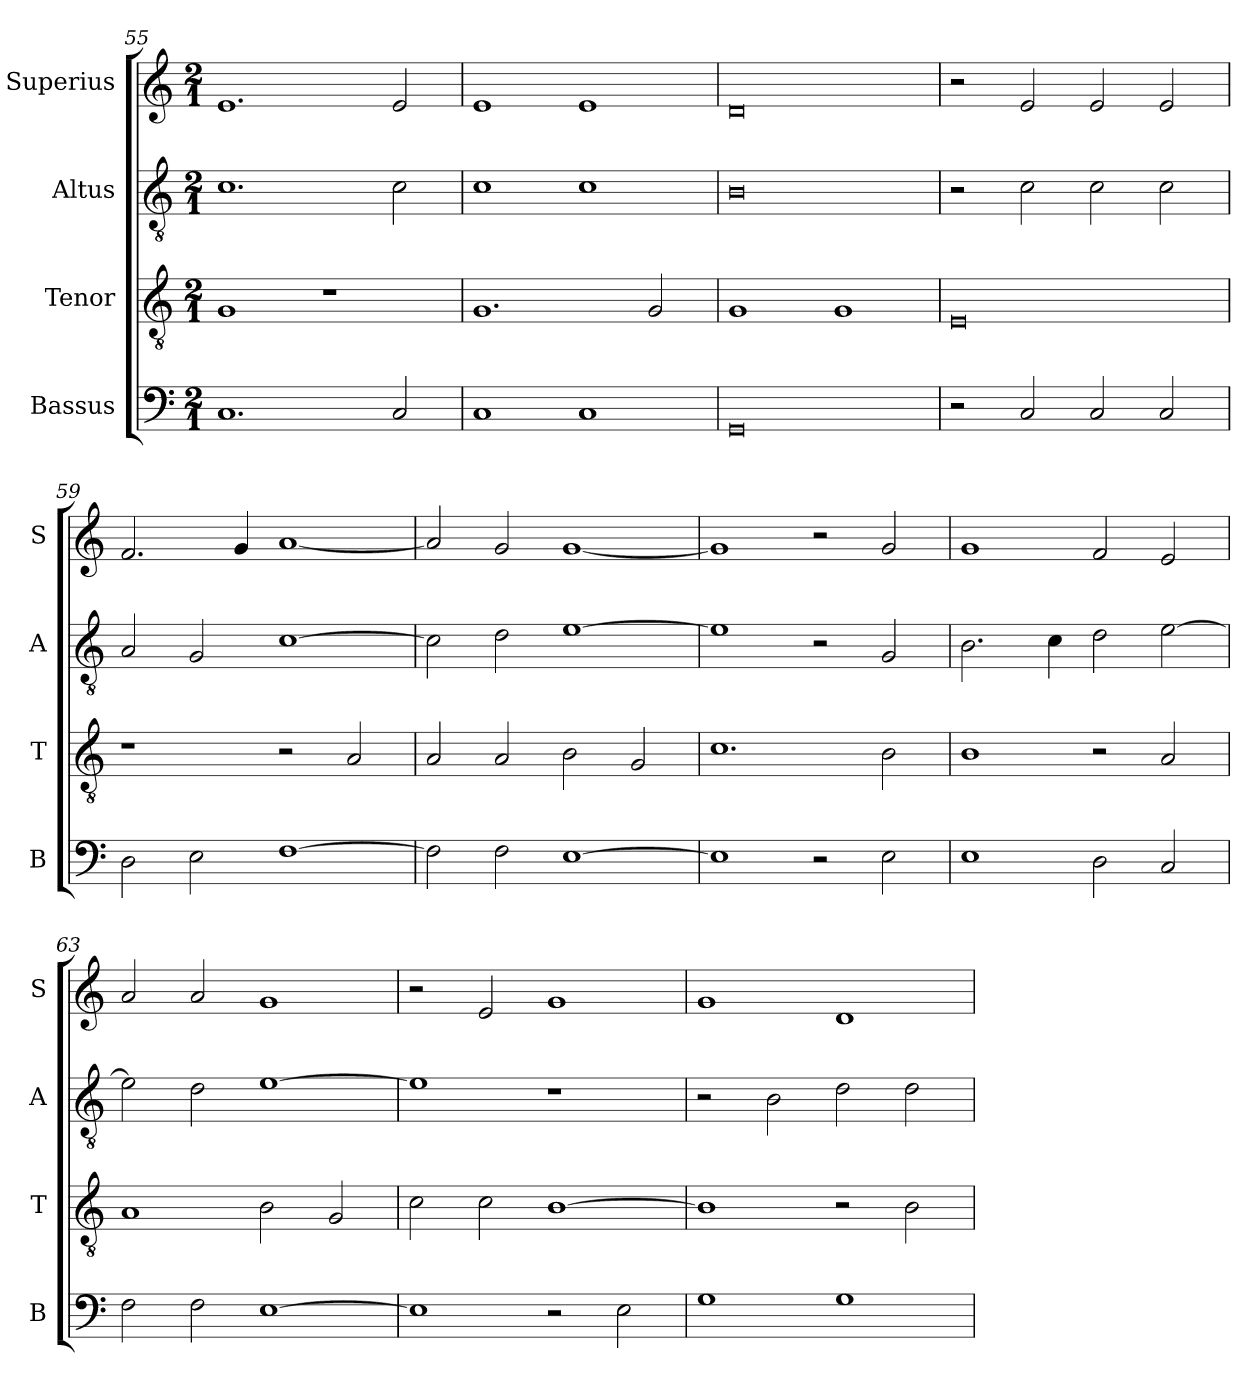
**kern	**kern	**kern	**kern
*part4	*part3	*part2	*part1
*staff4	*staff3	*staff2	*staff1
*I"Bassus	*I"Tenor	*I"Altus	*I"Superius
*I'B	*I'T	*I'A	*I'S
*clefF4	*clefGv2	*clefGv2	*clefG2
*k[]	*k[]	*k[]	*k[]
*C:	*C:	*C:	*C:
*M2/1	*M2/1	*M2/1	*M2/1
=55	=55	=55	=55
1.C	1G	1.c	1.e
.	1r	.	.
2C	.	2c	2e
=56	=56	=56	=56
1C	1.G	1c	1e
1C	.	1c	1e
.	2G	.	.
=57	=57	=57	=57
0GG	1G	0B	0d
.	1G	.	.
=58	=58	=58	=58
2r	0E	2r	2r
2C	.	2c	2e
2C	.	2c	2e
2C	.	2c	2e
=59	=59	=59	=59
2D	1r	2A	2.f
2E	.	2G	.
.	.	.	4g
[1F	2r	[1c	[1a
.	2A	.	.
=60	=60	=60	=60
2F]	2A	2c]	2a]
2F	2A	2d	2g
[1E	2B	[1e	[1g
.	2G	.	.
=61	=61	=61	=61
1E]	1.c	1e]	1g]
2r	.	2r	2r
2E	2B	2G	2g
=62	=62	=62	=62
1E	1B	2.B	1g
.	.	4c	.
2D	2r	2d	2f
2C	2A	[2e	2e
=63	=63	=63	=63
2F	1A	2e]	2a
2F	.	2d	2a
[1E	2B	[1e	1g
.	2G	.	.
=64	=64	=64	=64
1E]	2c	1e]	2r
.	2c	.	2e
2r	[1B	1r	1g
2E	.	.	.
=65	=65	=65	=65
1G	1B]	2r	1g
.	.	2B	.
1G	2r	2d	1d
.	2B	2d	.
=	=	=	=
*-	*-	*-	*-
